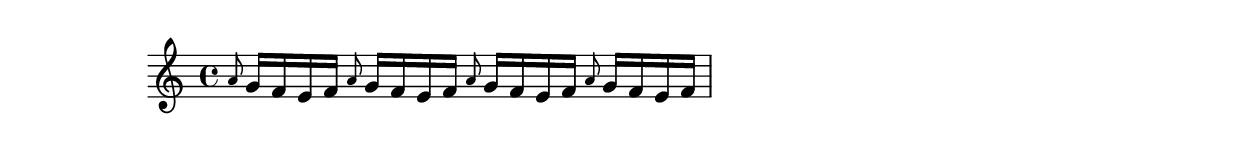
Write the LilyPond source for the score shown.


\version "2.12.0"
\header
{
  texidoc = "The autobeamer is not confused by grace notes."
}
\layout { ragged-right = ##t }



\context Voice \relative c''{

  \grace a8 g16 f e f \grace a8 g16 f e f \grace a8 g16 f e f 
  \grace a8 g16 f e f |
}



